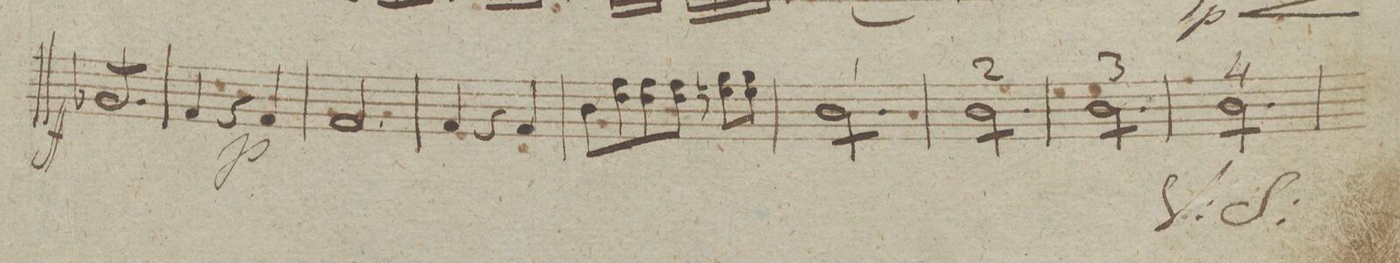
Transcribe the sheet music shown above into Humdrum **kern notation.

**kern	**dynam
*I"Viola	*
*clefC3	*
*k[f#]	*
*M3/4	*
8A-X/L	ff
8A-X/	.
8A-X/	.
8A-X/	.
8A-X/	.
8A-X/J	.
*Xtremolo	*
=91	=91
4G/	.
4r	.
4G/	p
=92	=92
2.G/	.
=93	=93
4G/	.
4r	.
4G/	.
=94	=94
8c\L	.
8g 8e\	.
8g 8e\	.
8gJ 8e\	.
8aL 8fn\	.
8aJ 8f\	.
=95	=95
*tremolo	*
8c\L	.
8c\	.
8c\	.
8c\	.
8c\	.
8c\J	.
=96	=96
8c\L	.
8c\	.
8c\	.
8c\	.
8c\	.
8c\J	.
=97	=97
8c\L	.
8c\	.
8c\	.
8c\	.
8c\	.
8c\J	.
=98	=98
8c\L	.
8c\	.
8c\	.
8c\	.
8c\	.
8c\J	.
*Xtremolo	*
=99	=99
*-	*-
